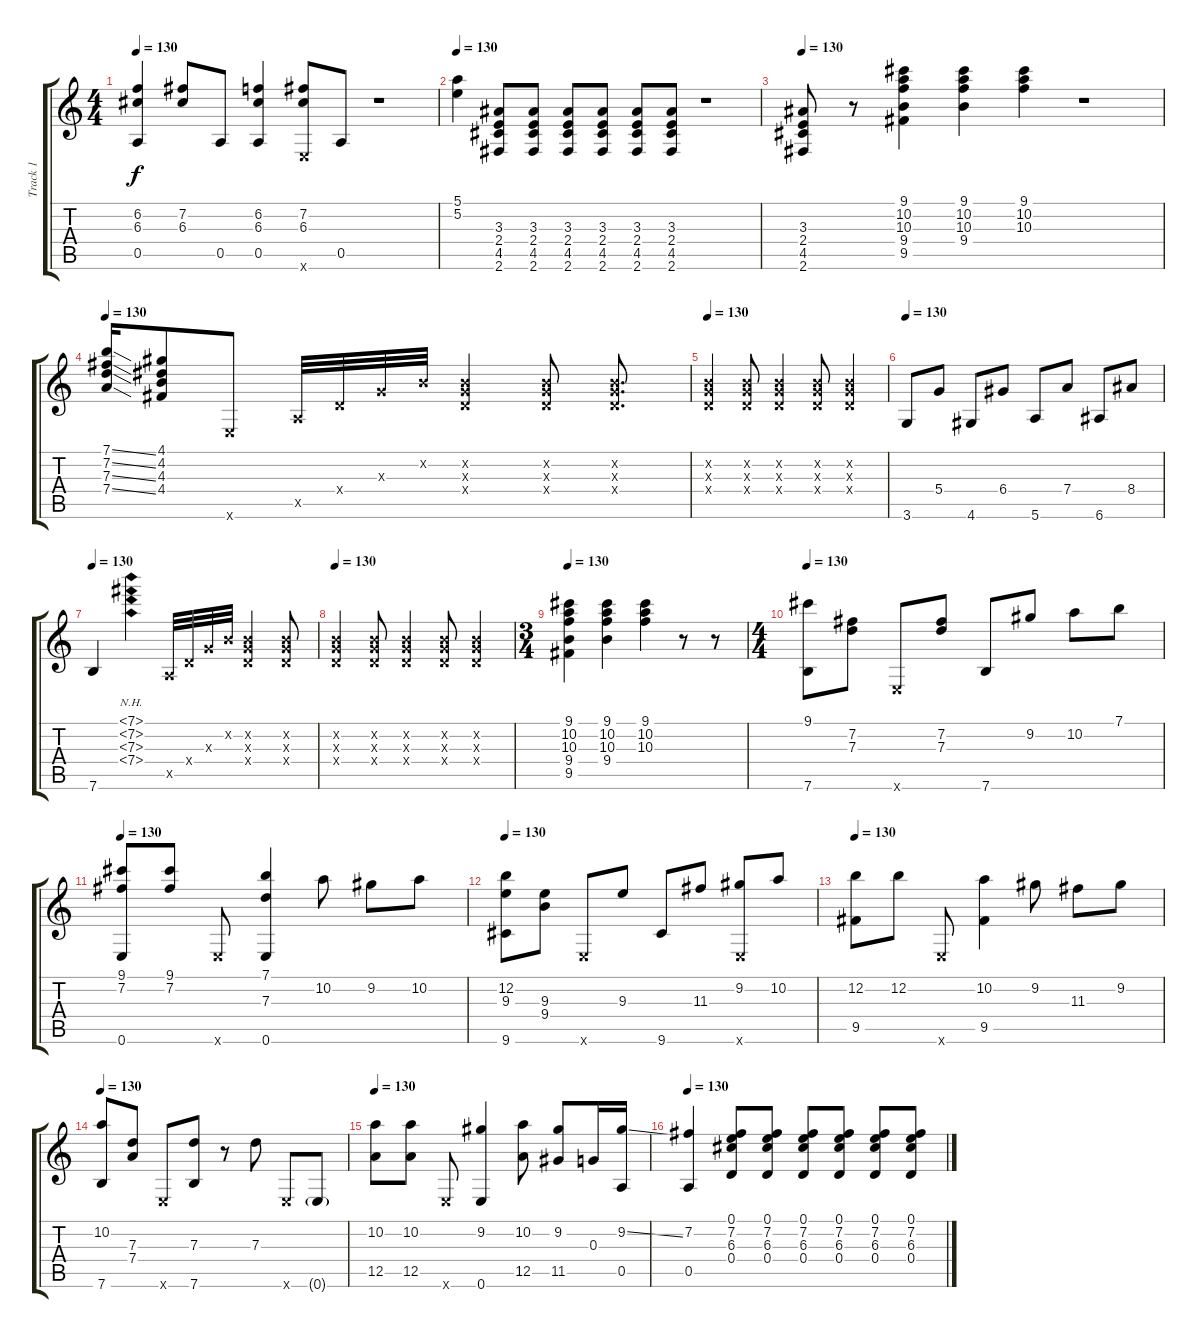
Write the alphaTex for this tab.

\track ("Track 1" "Track 1") {instrument acousticguitarsteel}
\staff {score tabs}
\tuning (E4 B3 G3 D3 A2 E2) {hide}
\ts (4 4)
\tempo 130
\clef g2
\ks c
(6.2 6.3 0.5).4{dy f} (7.2 6.3).8 0.5.8 (6.2 6.3 0.5).4 (7.2 6.3 0.6{x}).8 0.5.8 r.1 |
\tempo 130
(5.1 5.2).4 (3.3 2.4 4.5 2.6).8 (3.3 2.4 4.5 2.6).8 (3.3 2.4 4.5 2.6).8 (3.3 2.4 4.5 2.6).8 (3.3 2.4 4.5 2.6).8 (3.3 2.4 4.5 2.6).8 r.1 |
\tempo 130
(3.3 2.4 4.5 2.6).8 r.8 (9.1 10.2 10.3 9.4 9.5).4 (9.1 10.2 10.3 9.4).4 (9.1 10.2 10.3).4 r.1 |
\tempo 130
(7.1{ss} 7.2{ss} 7.3{ss} 7.4{ss}).16 (4.1 4.2 4.3 4.4).8 0.6{x}.8 0.5{x}.32 0.4{x}.32 0.3{x}.32 0.2{x}.32 (0.2{x} 0.3{x} 0.4{x}).4 (0.2{x} 0.3{x} 0.4{x}).8 (0.2{x} 0.3{x} 0.4{x}).8{d} |
\tempo 130
(0.2{x} 0.3{x} 0.4{x}).4 (0.2{x} 0.3{x} 0.4{x}).8 (0.2{x} 0.3{x} 0.4{x}).4 (0.2{x} 0.3{x} 0.4{x}).8 (0.2{x} 0.3{x} 0.4{x}).4 |
\tempo 130
3.6.8 5.4.8 4.6.8 6.4.8 5.6.8 7.4.8 6.6.8 8.4.8 |
\tempo 130
7.6.4 (7.1{nh} 7.2{nh} 7.3{nh} 7.4{nh}).4 0.5{x}.32 0.4{x}.32 0.3{x}.32 0.2{x}.32 (0.2{x} 0.3{x} 0.4{x}).4 (0.2{x} 0.3{x} 0.4{x}).8 |
\tempo 130
(0.2{x} 0.3{x} 0.4{x}).4 (0.2{x} 0.3{x} 0.4{x}).8 (0.2{x} 0.3{x} 0.4{x}).4 (0.2{x} 0.3{x} 0.4{x}).8 (0.2{x} 0.3{x} 0.4{x}).4 |
\ts (3 4)
\tempo 130
(9.1 10.2 10.3 9.4 9.5).4 (9.1 10.2 10.3 9.4).4 (9.1 10.2 10.3).4 r.8 r.8 |
\ts (4 4)
\tempo 130
(9.1 7.6).8 (7.2 7.3).8 0.6{x}.8 (7.2 7.3).8 7.6.8 9.2.8 10.2.8 7.1.8 |
\tempo 130
(9.1 7.2 0.6).8 (9.1 7.2).8 0.6{x}.8 (7.1 7.3 0.6).4 10.2.8 9.2.8 10.2.8 |
\tempo 130
(12.2 9.3 9.6).8 (9.3 9.4).8 0.6{x}.8 9.3.8 9.6.8 11.3.8 (9.2 0.6{x}).8 10.2.8 |
\tempo 130
(12.2 9.5).8 12.2.8 0.6{x}.8 (10.2 9.5).4 9.2.8 11.3.8 9.2.8 |
\tempo 130
(10.2 7.6).8 (7.3 7.4).8 0.6{x}.8 (7.3 7.6).8 r.8 7.3.8 0.6{x}.8 0.6{g}.8 |
\tempo 130
(10.2 12.5).8 (10.2 12.5).8 0.6{x}.8 (9.2 0.6).4 (10.2 12.5).8 (9.2 11.5).8 0.3.16 (9.2{ss} 0.5).16 |
\tempo 130
(7.2 0.5).4 (0.1 7.2 6.3 0.4).8 (0.1 7.2 6.3 0.4).8 (0.1 7.2 6.3 0.4).8 (0.1 7.2 6.3 0.4).8 (0.1 7.2 6.3 0.4).8 (0.1 7.2 6.3 0.4).8
